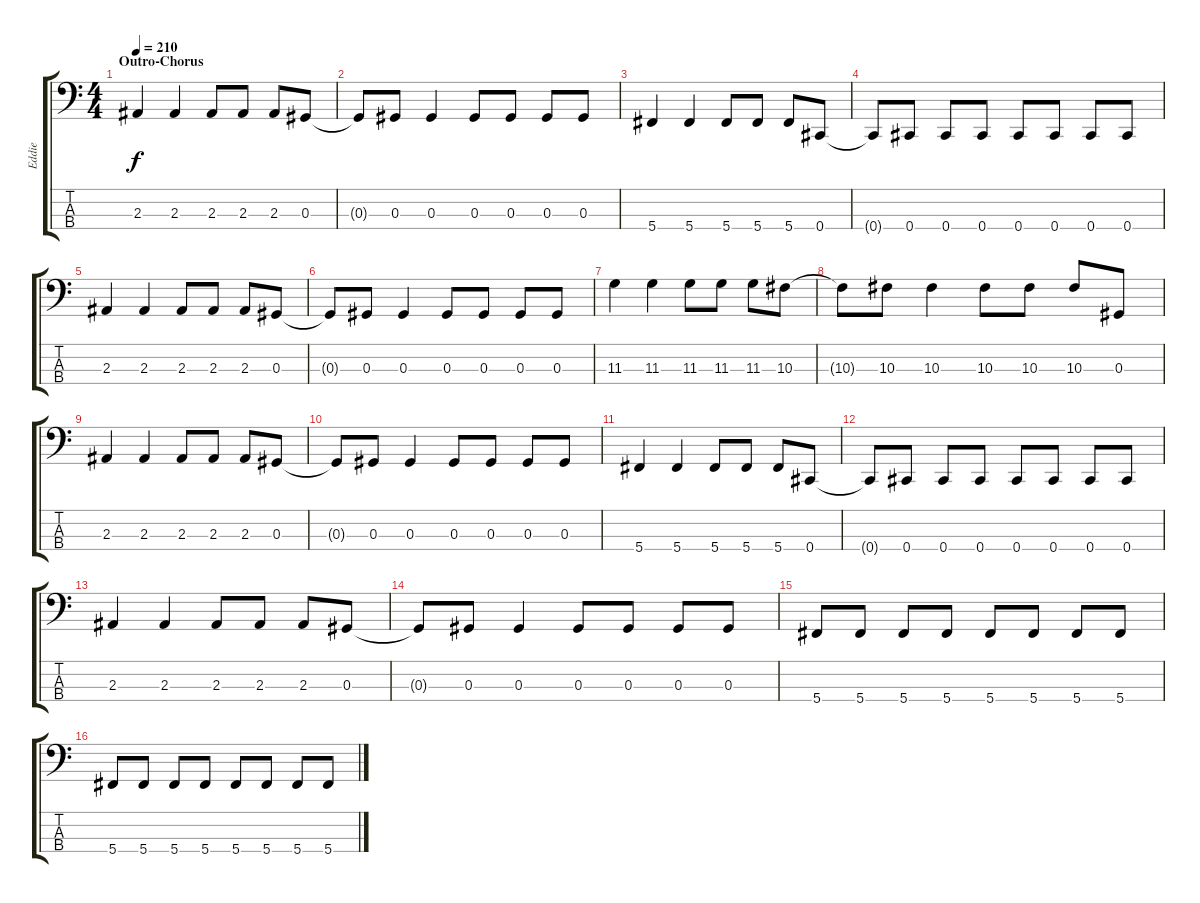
\track ("Eddie" "Eddie") {instrument electricbasspick}
\staff {score tabs}
\tuning (Gb2 Db2 Ab1 Db1) {hide}
\ts (4 4)
\section ("" "Outro-Chorus")
\tempo 210
\clef f4
\ks c
2.3.4{dy f} 2.3.4 2.3.8 2.3.8 2.3.8 0.3.8 |
0.3{t}.8 0.3.8 0.3.4 0.3.8 0.3.8 0.3.8 0.3.8 |
5.4.4 5.4.4 5.4.8 5.4.8 5.4.8 0.4.8 |
0.4{t}.8 0.4.8 0.4.8 0.4.8 0.4.8 0.4.8 0.4.8 0.4.8 |
2.3.4 2.3.4 2.3.8 2.3.8 2.3.8 0.3.8 |
0.3{t}.8 0.3.8 0.3.4 0.3.8 0.3.8 0.3.8 0.3.8 |
11.3.4 11.3.4 11.3.8 11.3.8 11.3.8 10.3.8 |
10.3{t}.8 10.3.8 10.3.4 10.3.8 10.3.8 10.3.8 0.3.8 |
2.3.4 2.3.4 2.3.8 2.3.8 2.3.8 0.3.8 |
0.3{t}.8 0.3.8 0.3.4 0.3.8 0.3.8 0.3.8 0.3.8 |
5.4.4 5.4.4 5.4.8 5.4.8 5.4.8 0.4.8 |
0.4{t}.8 0.4.8 0.4.8 0.4.8 0.4.8 0.4.8 0.4.8 0.4.8 |
2.3.4 2.3.4 2.3.8 2.3.8 2.3.8 0.3.8 |
0.3{t}.8 0.3.8 0.3.4 0.3.8 0.3.8 0.3.8 0.3.8 |
5.4.8 5.4.8 5.4.8 5.4.8 5.4.8 5.4.8 5.4.8 5.4.8 |
5.4.8 5.4.8 5.4.8 5.4.8 5.4.8 5.4.8 5.4.8 5.4.8
